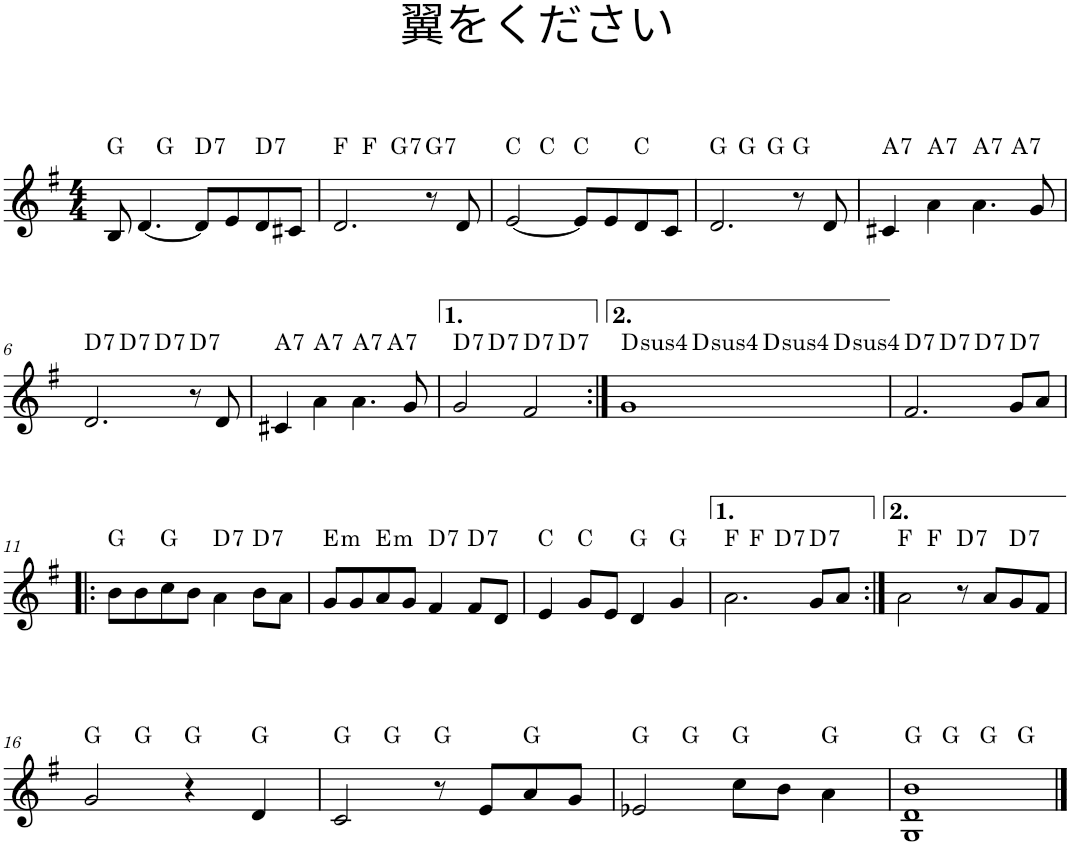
**kern	**harte
*part1	*part1
*staff1	*
*I"Piano	*
*I'Pno.	*
*clefG2	*
*k[f#]	*
*M4/4	*
=1	=1
*^	*
8B/	4ryy	G:maj
[<4.d/	.	.
.	2.ryy	G:maj
!	!	!LO:H:kt=7
8d/L]	.	D:7
8e/	.	.
!	!	!LO:H:kt=7
8d/	.	D:7
8c#X/J	.	.
=2	=2	=2
*	*^	*
2.d/	4ryy	2ryy	F:maj
.	2.ryy	.	F:maj
!	!	!	!LO:H:kt=7
.	.	2ryy	G:7
!	!	!	!LO:H:kt=7
8r	.	.	G:7
8d/	.	.	.
*	*v	*v	*
=3	=3	=3
[<2e/	4ryy	C:maj
.	2.ryy	C:maj
8e/L]	.	C:maj
8e/	.	.
8d/	.	C:maj
8c/J	.	.
=4	=4	=4
*	*^	*
2.d/	4ryy	2ryy	G:maj
.	2.ryy	.	G:maj
.	.	2ryy	G:maj
8r	.	.	G:maj
8d/	.	.	.
=5	=5	=5	=5
!	!	!	!LO:H:kt=7
*	*v	*v	*
4c#X/	2.ryy	A:7
!	!	!LO:H:kt=7
4a\	.	A:7
!	!	!LO:H:kt=7
4.a\	.	A:7
!	!	!LO:H:kt=7
.	4ryy	A:7
8g/	.	.
!!LO:LB:g=z	!!
=6	=6	=6
!	!	!LO:H:kt=7
*	*^	*
2.d/	4ryy	2ryy	D:7
!	!	!	!LO:H:kt=7
.	2.ryy	.	D:7
!	!	!	!LO:H:kt=7
.	.	2ryy	D:7
!	!	!	!LO:H:kt=7
8r	.	.	D:7
8d/	.	.	.
=7	=7	=7	=7
!	!	!	!LO:H:kt=7
*	*v	*v	*
4c#X/	2.ryy	A:7
!	!	!LO:H:kt=7
4a\	.	A:7
!	!	!LO:H:kt=7
4.a\	.	A:7
!	!	!LO:H:kt=7
.	4ryy	A:7
8g/	.	.
=8	=8	=8
!	!	!LO:H:kt=7
*	*^	*
2g/	4ryy	2.ryy	D:7
!	!	!	!LO:H:kt=7
.	2.ryy	.	D:7
!	!	!	!LO:H:kt=7
2f#/	.	.	D:7
!	!	!	!LO:H:kt=7
.	.	4ryy	D:7
=9:|!	=9:|!	=9:|!	=9:|!
!	!	!	!LO:H:kt=4
*	*	*^	*
1g	4ryy	2ryy	2.ryy	D:sus4
!	!	!	!	!LO:H:kt=4
.	2.ryy	.	.	D:sus4
!	!	!	!	!LO:H:kt=4
.	.	2ryy	.	D:sus4
!	!	!	!	!LO:H:kt=4
.	.	.	4ryy	D:sus4
=10	=10	=10	=10	=10
!	!	!	!	!LO:H:kt=7
*	*	*v	*v	*
2.f#/	4ryy	2ryy	D:7
!	!	!	!LO:H:kt=7
.	2.ryy	.	D:7
!	!	!	!LO:H:kt=7
.	.	2ryy	D:7
!	!	!	!LO:H:kt=7
8g/L	.	.	D:7
8a/J	.	.	.
*v	*v	*v	*
!!LO:LB:g=z
=11!|:	=11!|:
8b\L	G:maj
8b\	.
8cc\	G:maj
8b\J	.
!	!LO:H:kt=7
4a\	D:7
!	!LO:H:kt=7
8b\L	D:7
8a\J	.
=12	=12
!	!LO:H:kt=m
8g/L	E:min
8g/	.
!	!LO:H:kt=m
8a/	E:min
8g/J	.
!	!LO:H:kt=7
4f#/	D:7
!	!LO:H:kt=7
8f#/L	D:7
8d/J	.
=13	=13
4e/	C:maj
8g/L	C:maj
8e/J	.
4d/	G:maj
4g/	G:maj
=14	=14
*^	*
*	*^	*
2.a\	4ryy	2ryy	F:maj
.	2.ryy	.	F:maj
!	!	!	!LO:H:kt=7
.	.	2ryy	D:7
!	!	!	!LO:H:kt=7
8g/L	.	.	D:7
8a/J	.	.	.
*	*v	*v	*
=15:|!	=15:|!	=15:|!
2a\	4ryy	F:maj
.	2.ryy	F:maj
!	!	!LO:H:kt=7
8r	.	D:7
8a/L	.	.
!	!	!LO:H:kt=7
8g/	.	D:7
8f#/J	.	.
!!LO:LB:g=z	!!
=16	=16	=16
2g/	4ryy	G:maj
.	2.ryy	G:maj
4r	.	G:maj
4d/	.	G:maj
=17	=17	=17
2c/	4ryy	G:maj
.	2.ryy	G:maj
8r	.	G:maj
8e/L	.	.
8a/	.	G:maj
8g/J	.	.
=18	=18	=18
2e-X/	4ryy	G:maj
.	2.ryy	G:maj
8cc\L	.	G:maj
8b\J	.	.
4a\	.	G:maj
=19	=19	=19
*^	*^	*
*	*	*^	*^	*
*	*	*	*	*	*	*
1b	1d	1G	4ryy	2ryy	2.ryy	G:maj
.	.	.	2.ryy	.	.	G:maj
.	.	.	.	2ryy	.	G:maj
.	.	.	.	.	4ryy	G:maj
*v	*v	*v	*v	*v	*v	*
==	==
*-	*-
